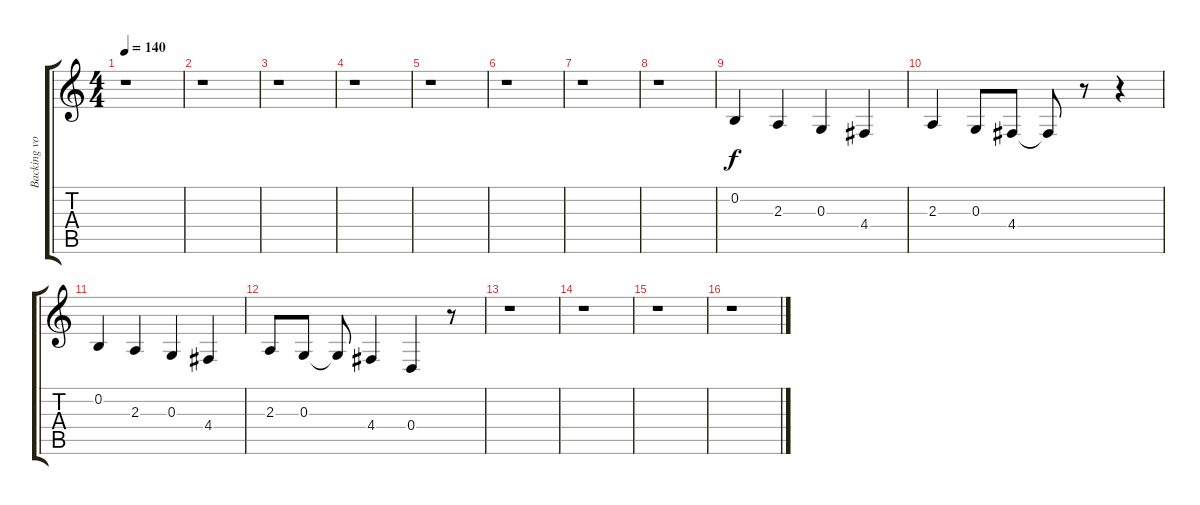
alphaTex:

\track ("Backing vox" "Backing vo") {instrument tenorsax}
\staff {score tabs}
\tuning (E4 B3 G3 D3 A2 E2) {hide}
\ts (4 4)
\tempo 140
\clef g2
\ks c
r.1{dy f} |
r.1 |
r.1 |
r.1 |
r.1 |
r.1 |
r.1 |
r.1 |
0.2.4 2.3.4 0.3.4 4.4.4 |
2.3.4 0.3.8 4.4.8 4.4{t}.8 r.8 r.4 |
0.2.4 2.3.4 0.3.4 4.4.4 |
2.3.8 0.3.8 0.3{t}.8 4.4.4 0.4.4 r.8 |
r.1 |
r.1 |
r.1 |
r.1
